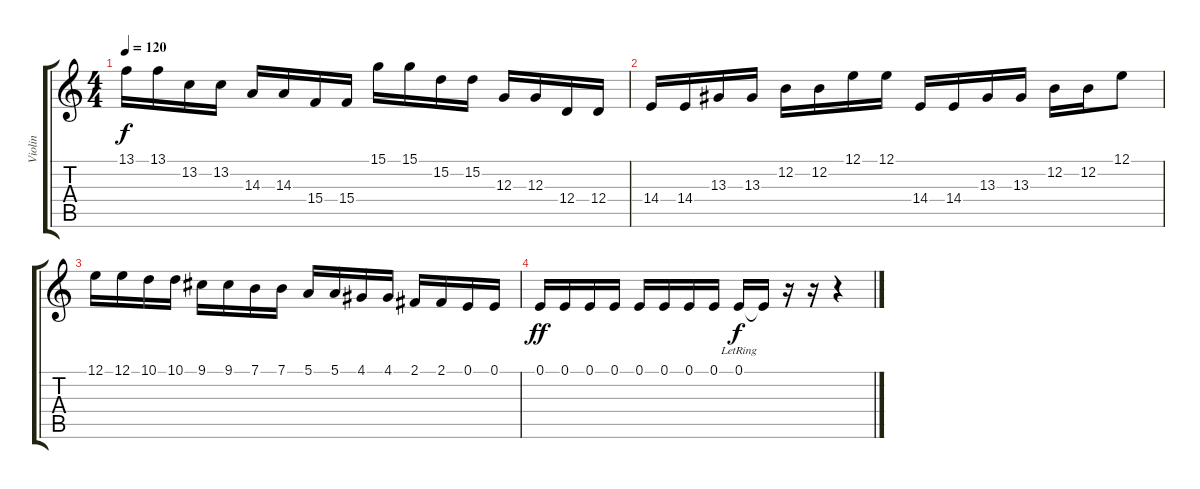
\track ("Violin" "Violin") {instrument violin}
\staff {score tabs}
\tuning (E4 B3 G3 D3 A2 E2) {hide}
\ts (4 4)
\tempo 120
\clef g2
\ks c
13.1.16{dy f} 13.1.16 13.2.16 13.2.16 14.3.16 14.3.16 15.4.16 15.4.16 15.1.16 15.1.16 15.2.16 15.2.16 12.3.16 12.3.16 12.4.16 12.4.16 |
14.4.16 14.4.16 13.3.16 13.3.16 12.2.16 12.2.16 12.1.16 12.1.16 14.4.16 14.4.16 13.3.16 13.3.16 12.2.16 12.2.16 12.1.8 |
12.1.16 12.1.16 10.1.16 10.1.16 9.1.16 9.1.16 7.1.16 7.1.16 5.1.16 5.1.16 4.1.16 4.1.16 2.1.16 2.1.16 0.1.16 0.1.16 |
0.1.16{dy ff} 0.1.16 0.1.16 0.1.16 0.1.16 0.1.16 0.1.16 0.1.16 0.1{lr}.16{dy f} 0.1{t}.16 r.16 r.16 r.4
